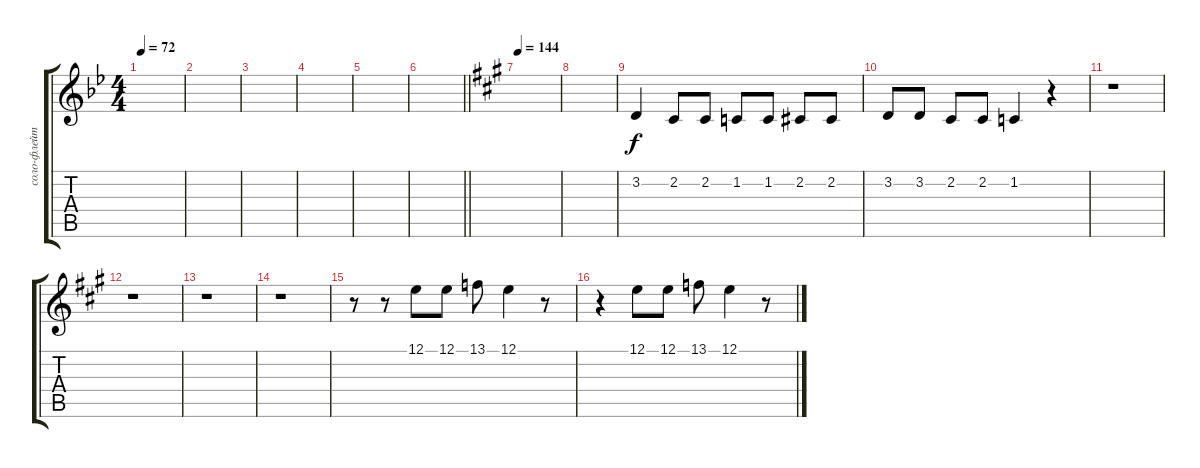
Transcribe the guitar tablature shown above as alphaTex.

\track ("соло-флейта" "соло-флейт") {instrument flute}
\staff {score tabs}
\tuning (E4 B3 G3 D3 A2 E2) {hide}
\ts (4 4)
\tempo 72
\clef g2
\ks bb
|
|
|
|
|
\barLineRight lightlight
|
\tempo 144
\ks a
|
|
3.2.4 2.2.8 2.2.8 1.2.8 1.2.8 2.2.8 2.2.8 |
3.2.8 3.2.8 2.2.8 2.2.8 1.2.4 r.4 |
r.1 |
r.1 |
r.1 |
r.1 |
r.8 r.8 12.1.8 12.1.8 13.1.8 12.1.4 r.8 |
r.4 12.1.8 12.1.8 13.1.8 12.1.4 r.8
